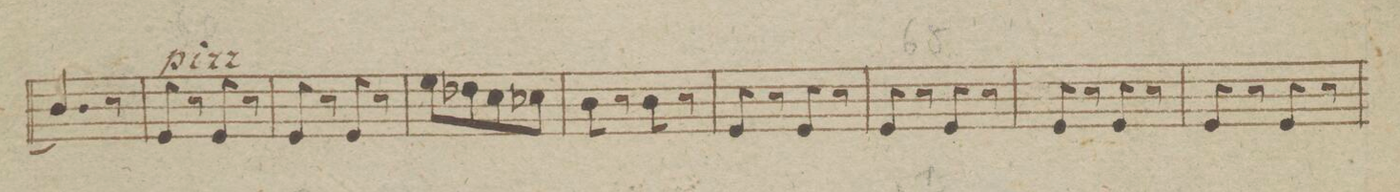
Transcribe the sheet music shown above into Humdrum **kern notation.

**kern	**dynam
*I"Viola	*
*clefC3	*
*k[b-e-]	*
*M2/4	*
4.c/)	.
8r	.
=59	=59
8F/	.
8r	.
8F/	.
8r	.
=60	=60
8F/	.
8r	.
8F/	.
8r	.
=61	=61
8f\L	.
8e-X\	.
8d\	.
8d-X\J	.
=62	=62
8c\	.
8r	.
8c\	.
8r	.
=63	=63
8F/	.
8r	.
8F/	.
8r	.
=64	=64
8F/	.
8r	.
8F/	.
8r	.
=65	=65
8F/	.
8r	.
8F/	.
8r	.
=66	=66
8F/	.
8r	.
8F/	.
8r	.
=67	=67
*-	*-
